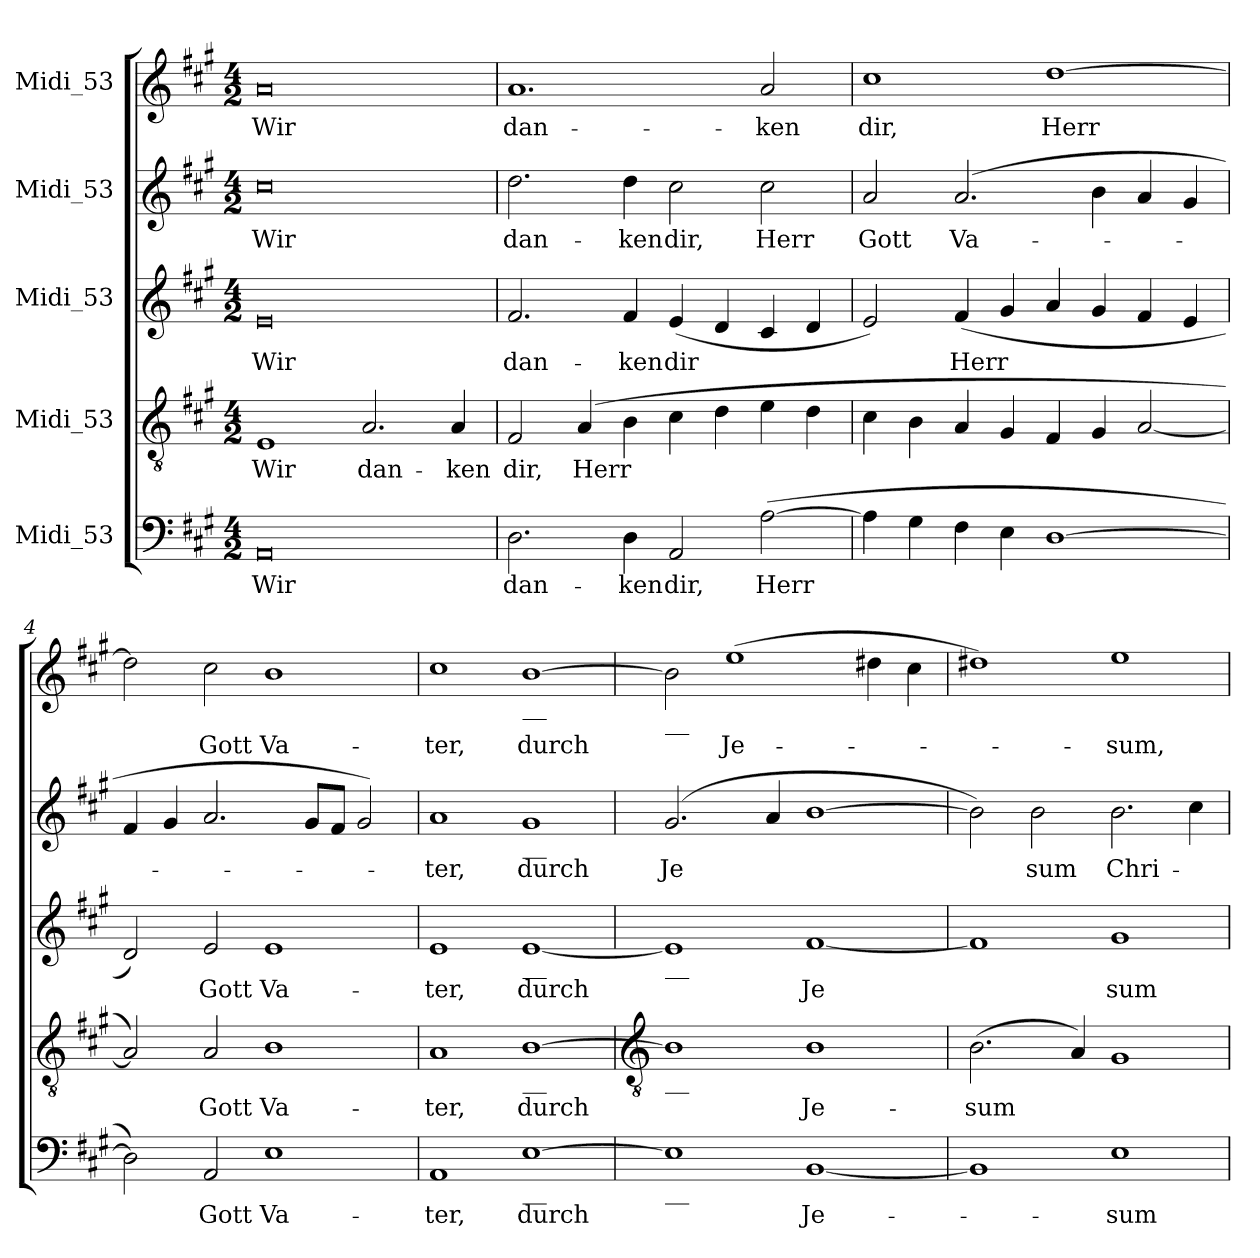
**kern	**text	**kern	**text	**kern	**text	**kern	**text	**kern	**text
*part5	*part5	*part4	*part4	*part3	*part3	*part2	*part2	*part1	*part1
*staff5	*staff5	*staff4	*staff4	*staff3	*staff3	*staff2	*staff2	*staff1	*staff1
*I"Midi_53	*	*I"Midi_53	*	*I"Midi_53	*	*I"Midi_53	*	*I"Midi_53	*
*clefF4	*	*clefGv2	*	*clefG2	*	*clefG2	*	*clefG2	*
*k[f#c#g#]	*	*k[f#c#g#]	*	*k[f#c#g#]	*	*k[f#c#g#]	*	*k[f#c#g#]	*
*A:	*	*A:	*	*A:	*	*A:	*	*A:	*
*M4/2	*	*M4/2	*	*M4/2	*	*M4/2	*	*M4/2	*
=1	=1	=1	=1	=1	=1	=1	=1	=1	=1
!	!LO:LY:b	!	!LO:LY:b	!	!LO:LY:b	!	!LO:LY:b	!	!LO:LY:b
0AA	Wir	1E	Wir	0e	Wir	0cc#	Wir	0a	Wir
!	!	!	!LO:LY:b	!	!	!	!	!	!
.	.	2.A	dan-	.	.	.	.	.	.
!	!	!	!LO:LY:b	!	!	!	!	!	!
.	.	4A	-ken	.	.	.	.	.	.
=2	=2	=2	=2	=2	=2	=2	=2	=2	=2
!	!LO:LY:b	!	!LO:LY:b	!	!LO:LY:b	!	!LO:LY:b	!	!LO:LY:b
2.D	dan-	2F#	dir,	2.f#	dan-	2.dd	dan-	1.a	dan-
!	!	!	!LO:LY:b	!	!	!	!	!	!
.	.	(>4A	Herr	.	.	.	.	.	.
!	!LO:LY:b	!	!	!	!LO:LY:b	!	!LO:LY:b	!	!
4D	-ken	4B	.	4f#	-ken	4dd	-ken	.	.
!	!LO:LY:b	!	!	!	!LO:LY:b	!	!LO:LY:b	!	!
2AA	dir,	4c#	.	(<4e	dir	2cc#	dir,	.	.
.	.	4d	.	4d	.	.	.	.	.
!	!LO:LY:b	!	!	!	!	!	!LO:LY:b	!	!LO:LY:b
(>[2A	Herr	4e	.	4c#	.	2cc#	Herr	2a	-ken
.	.	4d	.	4d	.	.	.	.	.
=3	=3	=3	=3	=3	=3	=3	=3	=3	=3
!	!	!	!	!	!	!	!LO:LY:b	!	!LO:LY:b
4A]	.	4c#	.	2e)	.	2a	Gott	1cc#	dir,
4G#	.	4B	.	.	.	.	.	.	.
!	!	!	!	!	!LO:LY:b	!	!LO:LY:b	!	!
4F#	.	4A	.	(<4f#	Herr	(>2.a	Va-	.	.
4E	.	4G#	.	4g#	.	.	.	.	.
!	!	!	!	!	!	!	!	!	!LO:LY:b
[1D	.	4F#	.	4a	.	.	.	[1dd	Herr
.	.	4G#	.	4g#	.	4b	.	.	.
.	.	[2A	.	4f#	.	4a	.	.	.
.	.	.	.	4e	.	4g#	.	.	.
=4	=4	=4	=4	=4	=4	=4	=4	=4	=4
2D])	.	2A])	.	2d)	.	4f#	.	2dd]	.
.	.	.	.	.	.	4g#	.	.	.
!	!LO:LY:b	!	!LO:LY:b	!	!LO:LY:b	!	!	!	!LO:LY:b
2AA	Gott	2A	Gott	2e	Gott	2.a	.	2cc#	Gott
!	!LO:LY:b	!	!LO:LY:b	!	!LO:LY:b	!	!	!	!LO:LY:b
1E	Va-	1B	Va-	1e	Va-	.	.	1b	Va-
.	.	.	.	.	.	8g#L	.	.	.
.	.	.	.	.	.	8f#J	.	.	.
.	.	.	.	.	.	2g#)	.	.	.
=5	=5	=5	=5	=5	=5	=5	=5	=5	=5
!	!LO:LY:b	!	!LO:LY:b	!	!LO:LY:b	!	!LO:LY:b	!	!LO:LY:b
1AA	-ter,	1A	-ter,	1e	-ter,	1a	-ter,	1cc#	-ter,
!	!	!	!	!	!	!	!	!LO:TX:b:t=__	!
!	!	!	!	!	!	!LO:TX:b:t=__	!	!	!
!	!	!	!	!LO:TX:b:t=__	!	!	!	!	!
!	!	!LO:TX:b:t=__	!	!	!	!	!	!	!
!LO:TX:b:t=__	!	!	!	!	!	!	!	!	!
!	!LO:LY:b	!	!LO:LY:b	!	!LO:LY:b	!	!LO:LY:b	!	!LO:LY:b
[1E	durch	[1B	durch	[1e	durch	1g#	durch	[1b	durch
!!LO:LB:g=z
=6	=6	=6	=6	=6	=6	=6	=6	=6	=6
*	*	*clefGv2	*	*	*	*	*	*	*
!	!	!	!	!	!	!	!	!LO:TX:b:t=__	!
!	!	!	!	!LO:TX:b:t=__	!	!	!	!	!
!	!	!LO:TX:b:t=__	!	!	!	!	!	!	!
!LO:TX:b:t=__	!	!	!	!	!	!	!	!	!
!	!	!	!	!	!	!	!LO:LY:b	!	!
1E]	.	1B]	.	1e]	.	(>2.g#	Je	2b]	.
!	!	!	!	!	!	!	!	!	!LO:LY:b
.	.	.	.	.	.	.	.	(>1ee	Je-
.	.	.	.	.	.	4a	.	.	.
!	!LO:LY:b	!	!LO:LY:b	!	!LO:LY:b	!	!	!	!
[1BB	Je-	1B	Je-	[1f#	Je	[1b	.	.	.
.	.	.	.	.	.	.	.	4dd#X	.
.	.	.	.	.	.	.	.	4cc#	.
=7	=7	=7	=7	=7	=7	=7	=7	=7	=7
!	!	!	!LO:LY:b	!	!	!	!	!	!
1BB]	.	(>2.B	-sum	1f#]	.	2b])	.	1dd#X)	.
!	!	!	!	!	!	!	!LO:LY:b	!	!
.	.	.	.	.	.	2b	sum	.	.
.	.	4A)	.	.	.	.	.	.	.
!	!LO:LY:b	!	!	!	!LO:LY:b	!	!LO:LY:b	!	!LO:LY:b
1E	-sum	1G#	.	1g#	sum	2.b	Chri-	1ee	-sum,
.	.	.	.	.	.	4cc#	.	.	.
=	=	=	=	=	=	=	=	=	=
*-	*-	*-	*-	*-	*-	*-	*-	*-	*-
